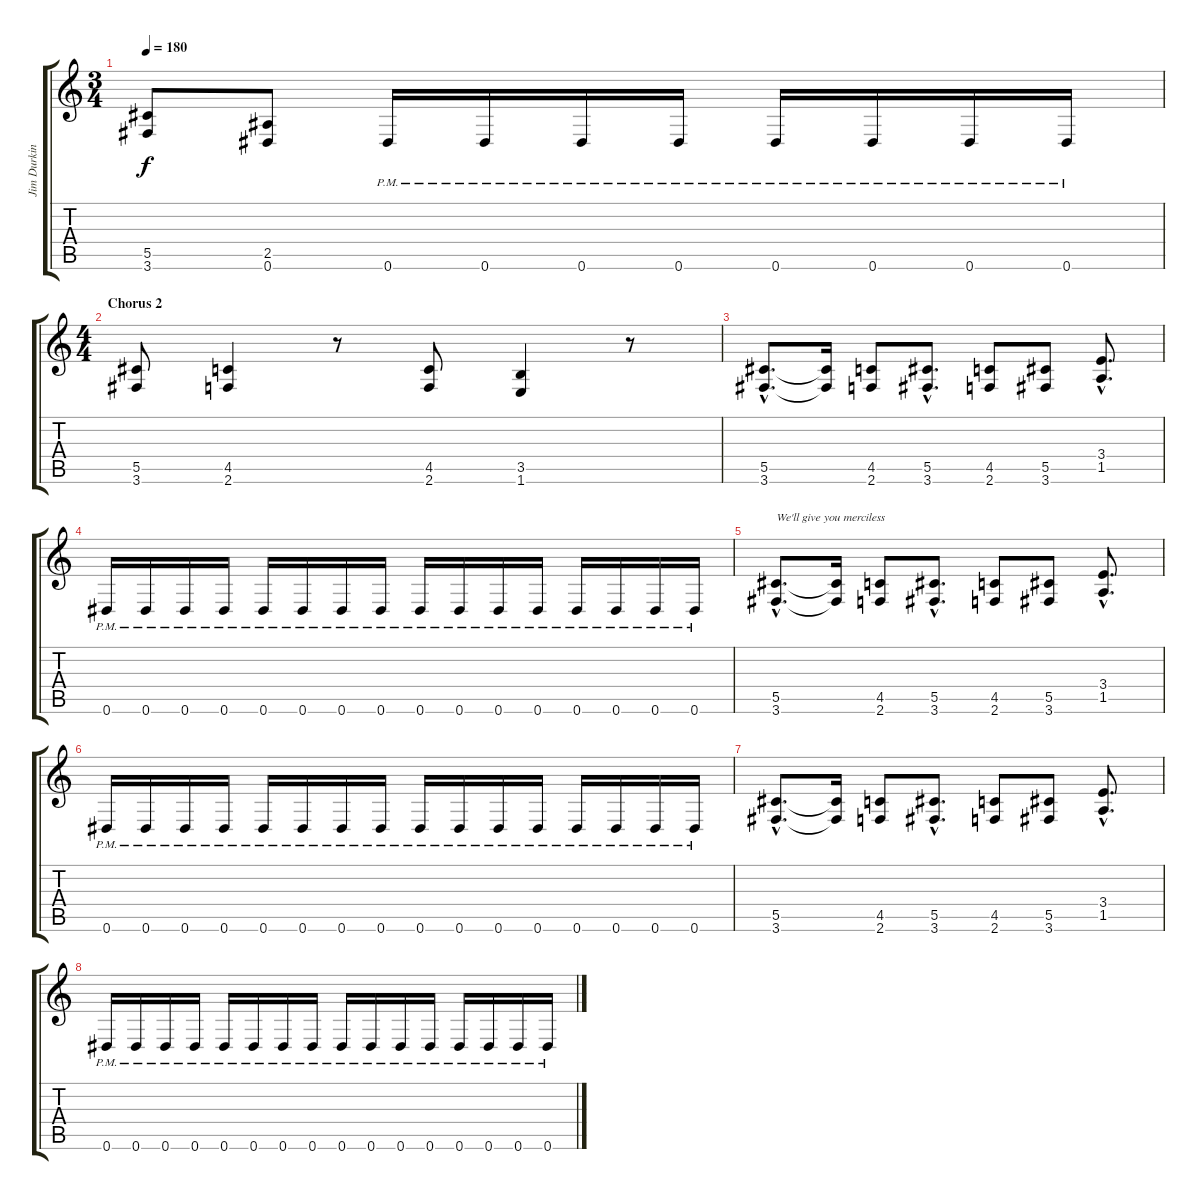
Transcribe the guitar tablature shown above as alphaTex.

\track ("Jim Durkin" "Jim Durkin") {instrument distortionguitar}
\staff {score tabs}
\tuning (Eb4 Bb3 Gb3 Db3 Ab2 Eb2) {hide}
\ts (3 4)
\tempo 180
\clef g2
\ks c
(5.5 3.6).8{dy f} (2.5 0.6).8 0.6{pm}.16 0.6{pm}.16 0.6{pm}.16 0.6{pm}.16 0.6{pm}.16 0.6{pm}.16 0.6{pm}.16 0.6{pm}.16 |
\ts (4 4)
\section ("" "Chorus 2")
(5.5 3.6).8 (4.5 2.6).4 r.8 (4.5 2.6).8 (3.5 1.6).4 r.8 |
(5.5{hac} 3.6{hac}).8{d} (5.5{t} 3.6{t}).16 (4.5 2.6).8 (5.5{hac} 3.6{hac}).8{d} (4.5 2.6).8 (5.5 3.6).8 (3.4{hac} 1.5{hac}).8{d} |
0.6{pm}.16 0.6{pm}.16 0.6{pm}.16 0.6{pm}.16 0.6{pm}.16 0.6{pm}.16 0.6{pm}.16 0.6{pm}.16 0.6{pm}.16 0.6{pm}.16 0.6{pm}.16 0.6{pm}.16 0.6{pm}.16 0.6{pm}.16 0.6{pm}.16 0.6{pm}.16 |
(5.5{hac} 3.6{hac}).8{d txt "We'll give you merciless"} (5.5{t} 3.6{t}).16 (4.5 2.6).8 (5.5{hac} 3.6{hac}).8{d} (4.5 2.6).8 (5.5 3.6).8 (3.4{hac} 1.5{hac}).8{d} |
0.6{pm}.16 0.6{pm}.16 0.6{pm}.16 0.6{pm}.16 0.6{pm}.16 0.6{pm}.16 0.6{pm}.16 0.6{pm}.16 0.6{pm}.16 0.6{pm}.16 0.6{pm}.16 0.6{pm}.16 0.6{pm}.16 0.6{pm}.16 0.6{pm}.16 0.6{pm}.16 |
(5.5{hac} 3.6{hac}).8{d} (5.5{t} 3.6{t}).16 (4.5 2.6).8 (5.5{hac} 3.6{hac}).8{d} (4.5 2.6).8 (5.5 3.6).8 (3.4{hac} 1.5{hac}).8{d} |
0.6{pm}.16 0.6{pm}.16 0.6{pm}.16 0.6{pm}.16 0.6{pm}.16 0.6{pm}.16 0.6{pm}.16 0.6{pm}.16 0.6{pm}.16 0.6{pm}.16 0.6{pm}.16 0.6{pm}.16 0.6{pm}.16 0.6{pm}.16 0.6{pm}.16 0.6{pm}.16
